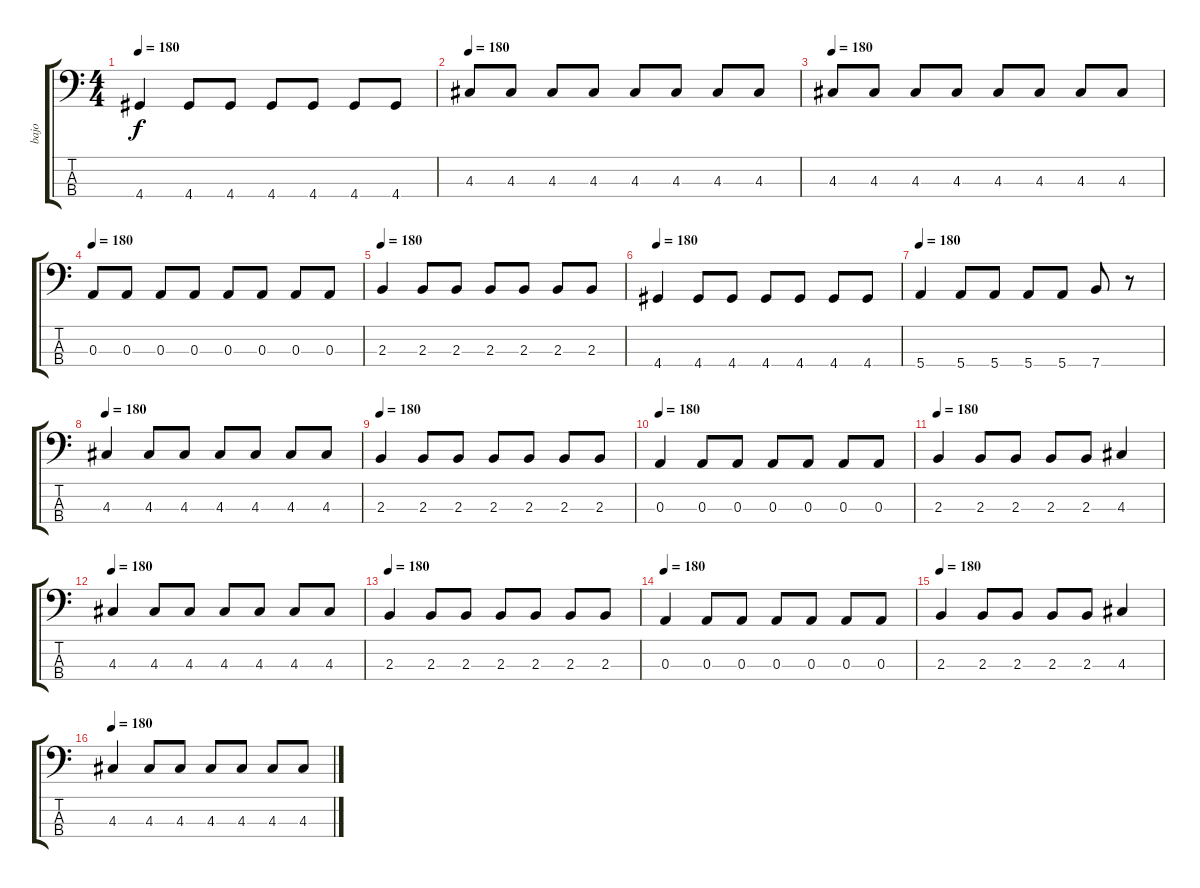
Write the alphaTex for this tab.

\track ("bajo" "bajo") {instrument electricbassfinger}
\staff {score tabs}
\tuning (G2 D2 A1 E1) {hide}
\ts (4 4)
\tempo 180
\clef f4
\ks c
4.4.4{dy f} 4.4.8 4.4.8 4.4.8 4.4.8 4.4.8 4.4.8 |
\tempo 180
4.3.8 4.3.8 4.3.8 4.3.8 4.3.8 4.3.8 4.3.8 4.3.8 |
\tempo 180
4.3.8 4.3.8 4.3.8 4.3.8 4.3.8 4.3.8 4.3.8 4.3.8 |
\tempo 180
0.3.8 0.3.8 0.3.8 0.3.8 0.3.8 0.3.8 0.3.8 0.3.8 |
\tempo 180
2.3.4 2.3.8 2.3.8 2.3.8 2.3.8 2.3.8 2.3.8 |
\tempo 180
4.4.4 4.4.8 4.4.8 4.4.8 4.4.8 4.4.8 4.4.8 |
\tempo 180
5.4.4 5.4.8 5.4.8 5.4.8 5.4.8 7.4.8 r.8 |
\tempo 180
4.3.4 4.3.8 4.3.8 4.3.8 4.3.8 4.3.8 4.3.8 |
\tempo 180
2.3.4 2.3.8 2.3.8 2.3.8 2.3.8 2.3.8 2.3.8 |
\tempo 180
0.3.4 0.3.8 0.3.8 0.3.8 0.3.8 0.3.8 0.3.8 |
\tempo 180
2.3.4 2.3.8 2.3.8 2.3.8 2.3.8 4.3.4 |
\tempo 180
4.3.4 4.3.8 4.3.8 4.3.8 4.3.8 4.3.8 4.3.8 |
\tempo 180
2.3.4 2.3.8 2.3.8 2.3.8 2.3.8 2.3.8 2.3.8 |
\tempo 180
0.3.4 0.3.8 0.3.8 0.3.8 0.3.8 0.3.8 0.3.8 |
\tempo 180
2.3.4 2.3.8 2.3.8 2.3.8 2.3.8 4.3.4 |
\tempo 180
4.3.4 4.3.8 4.3.8 4.3.8 4.3.8 4.3.8 4.3.8
